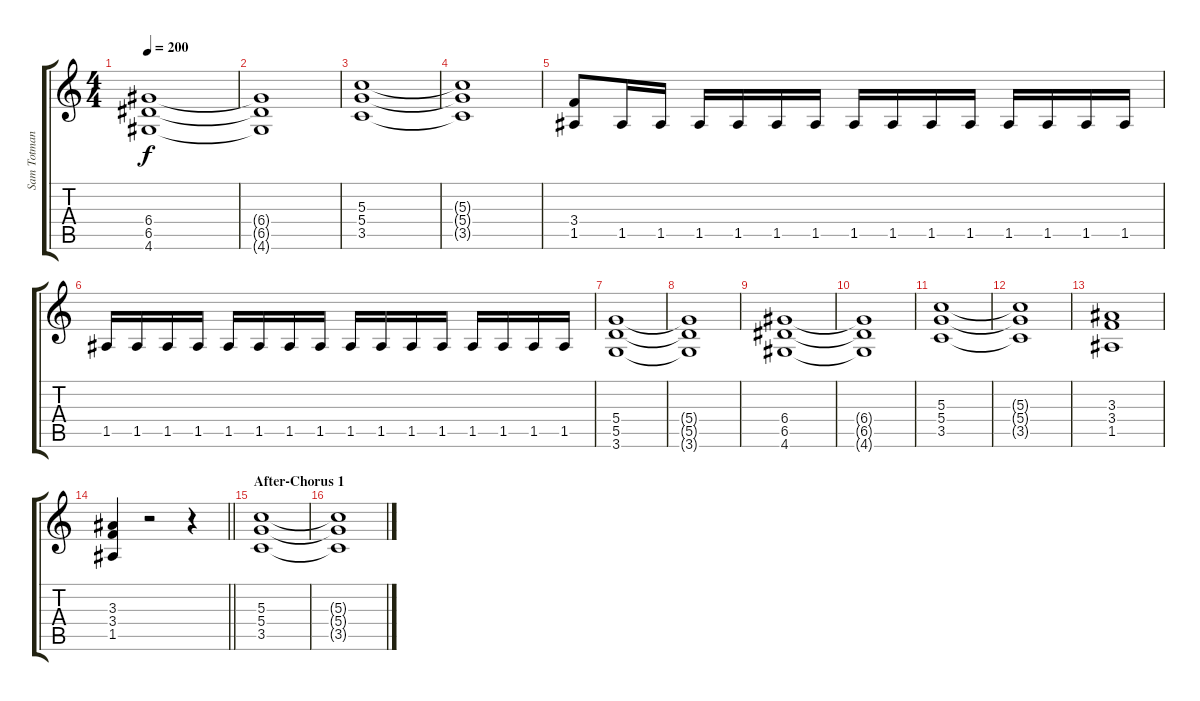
\track ("Sam Totman (Rythm Guitar)" "Sam Totman") {instrument distortionguitar}
\staff {score tabs}
\tuning (E4 B3 G3 D3 A2 E2) {hide}
\ts (4 4)
\tempo 200
\clef g2
\ks aminor
(6.4 6.5 4.6).1{dy f} |
(6.4{t} 6.5{t} 4.6{t}).1 |
(5.3 5.4 3.5).1 |
(5.3{t} 5.4{t} 3.5{t}).1 |
(3.4 1.5).8 1.5.16 1.5.16 1.5.16 1.5.16 1.5.16 1.5.16 1.5.16 1.5.16 1.5.16 1.5.16 1.5.16 1.5.16 1.5.16 1.5.16 |
1.5.16 1.5.16 1.5.16 1.5.16 1.5.16 1.5.16 1.5.16 1.5.16 1.5.16 1.5.16 1.5.16 1.5.16 1.5.16 1.5.16 1.5.16 1.5.16 |
(5.4 5.5 3.6).1 |
(5.4{t} 5.5{t} 3.6{t}).1 |
(6.4 6.5 4.6).1 |
(6.4{t} 6.5{t} 4.6{t}).1 |
(5.3 5.4 3.5).1 |
(5.3{t} 5.4{t} 3.5{t}).1 |
(3.3 3.4 1.5).1 |
\barLineRight lightlight
(3.3 3.4 1.5).4 r.2 r.4 |
\section ("" "After-Chorus 1")
(5.3 5.4 3.5).1 |
(5.3{t} 5.4{t} 3.5{t}).1
